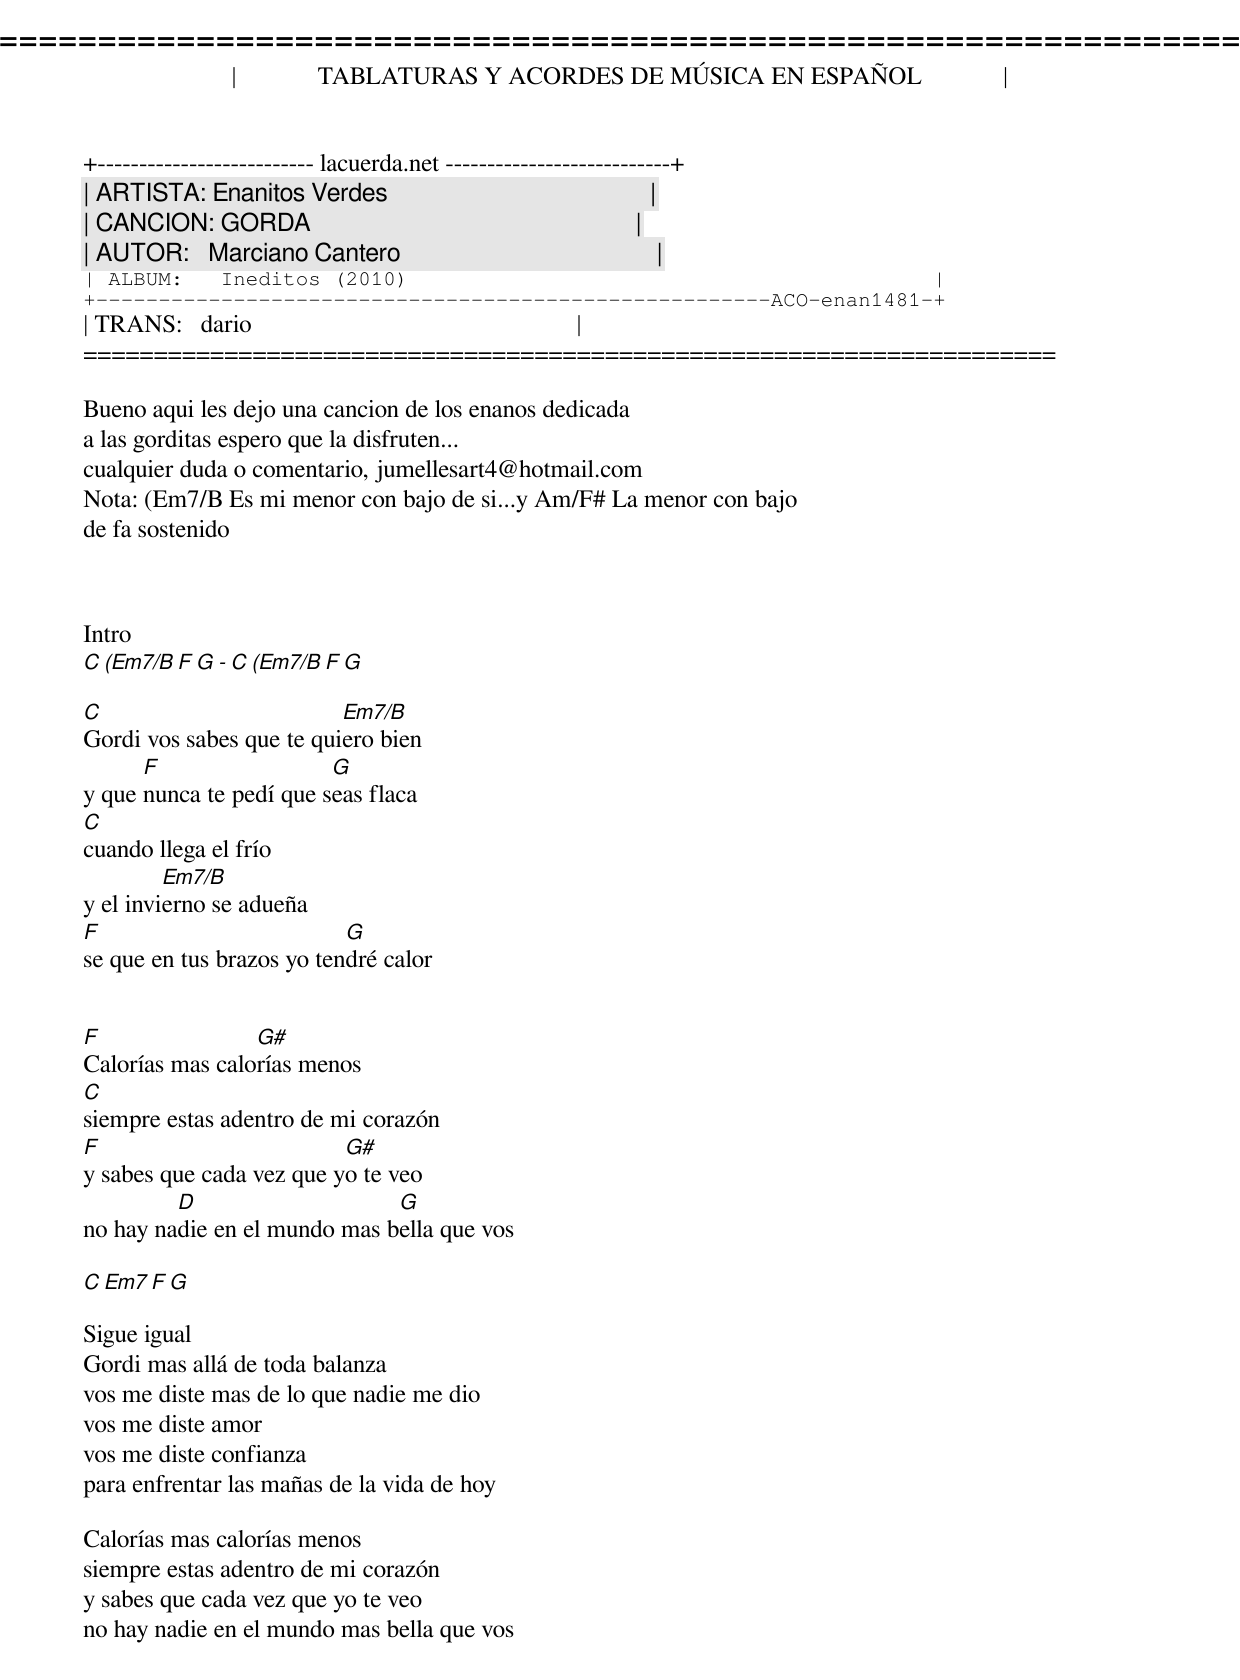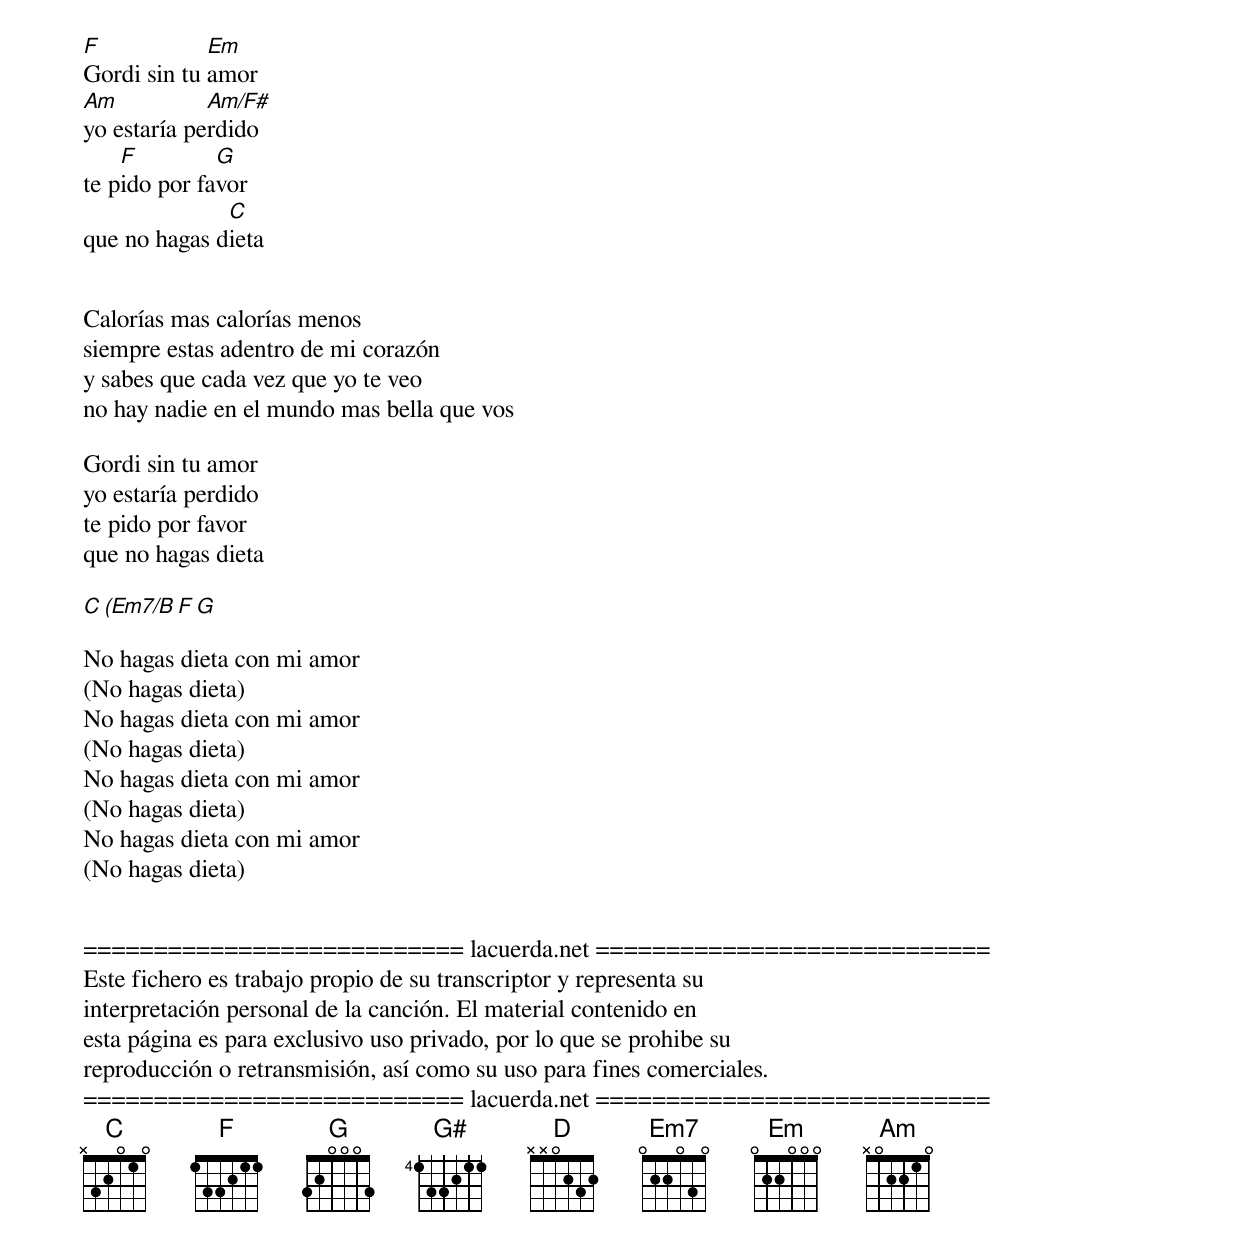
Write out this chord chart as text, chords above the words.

=====================================================================
|             TABLATURAS Y ACORDES DE MÚSICA EN ESPAÑOL             |
+-------------------------- lacuerda.net ---------------------------+
| ARTISTA: Enanitos Verdes                                          |
| CANCION: GORDA                                                    |
| AUTOR:   Marciano Cantero                                         |
| ALBUM:   Ineditos (2010)                                          |
+------------------------------------------------------ACO-enan1481-+
| TRANS:   dario                                                    |
=====================================================================

Bueno aqui les dejo una cancion de los enanos dedicada
a las gorditas espero que la disfruten...
cualquier duda o comentario, jumellesart4@hotmail.com
Nota: (Em7/B Es mi menor con bajo de si...y Am/F# La menor con bajo
de fa sostenido



Intro
C (Em7/B F G - C (Em7/B F G

C                         Em7/B
Gordi vos sabes que te quiero bien
      F                  G
y que nunca te pedí que seas flaca
C
cuando llega el frío
         Em7/B
y el invierno se adueña
F                          G
se que en tus brazos yo tendré calor


F                G#
Calorías mas calorías menos
C
siempre estas adentro de mi corazón
F                         G#
y sabes que cada vez que yo te veo
         D                    G
no hay nadie en el mundo mas bella que vos

C Em7 F G

Sigue igual
Gordi mas allá de toda balanza
vos me diste mas de lo que nadie me dio
vos me diste amor
vos me diste confianza
para enfrentar las mañas de la vida de hoy

Calorías mas calorías menos
siempre estas adentro de mi corazón
y sabes que cada vez que yo te veo
no hay nadie en el mundo mas bella que vos

F            Em
Gordi sin tu amor
Am           Am/F#
yo estaría perdido
    F         G
te pido por favor
              C
que no hagas dieta


Calorías mas calorías menos
siempre estas adentro de mi corazón
y sabes que cada vez que yo te veo
no hay nadie en el mundo mas bella que vos

Gordi sin tu amor
yo estaría perdido
te pido por favor
que no hagas dieta

C (Em7/B F G

No hagas dieta con mi amor
(No hagas dieta)
No hagas dieta con mi amor
(No hagas dieta)
No hagas dieta con mi amor
(No hagas dieta)
No hagas dieta con mi amor
(No hagas dieta)


=========================== lacuerda.net ============================
Este fichero es trabajo propio de su transcriptor y representa su
interpretación personal de la canción. El material contenido en
esta página es para exclusivo uso privado, por lo que se prohibe su
reproducción o retransmisión, así como su uso para fines comerciales.
=========================== lacuerda.net ============================
